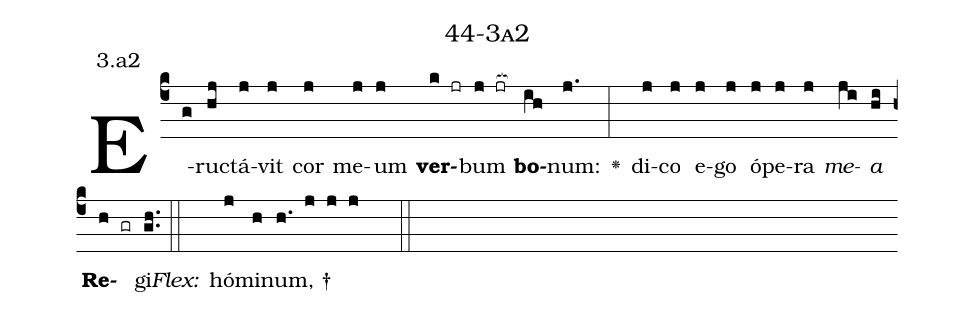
name: 44-3a2;
annotation: 3.a2;
%%
(c4)E(g)ruc(hj)tá(j)vit(j) cor(j) me(j)um(j) <b>ver</b>(k jr)bum(j jr[ocb:1{]) <b>bo</b>(ih[ocb:0}])num:(j.) <v>\greheightstar</v>(:) di(j)co(j) e(j)go(j) ó(j)pe(j)ra(j) <i>me</i>(ji)<i>a</i>(hi) <b>Re</b>(h gr)gi.(gh..) (::)
<i>Flex:</i>()  hó(j)mi(h)num, †(h. j j j  ::)

%E(j) u(j) o(ji) u(hi) a(h) e.(gh..) (::)
